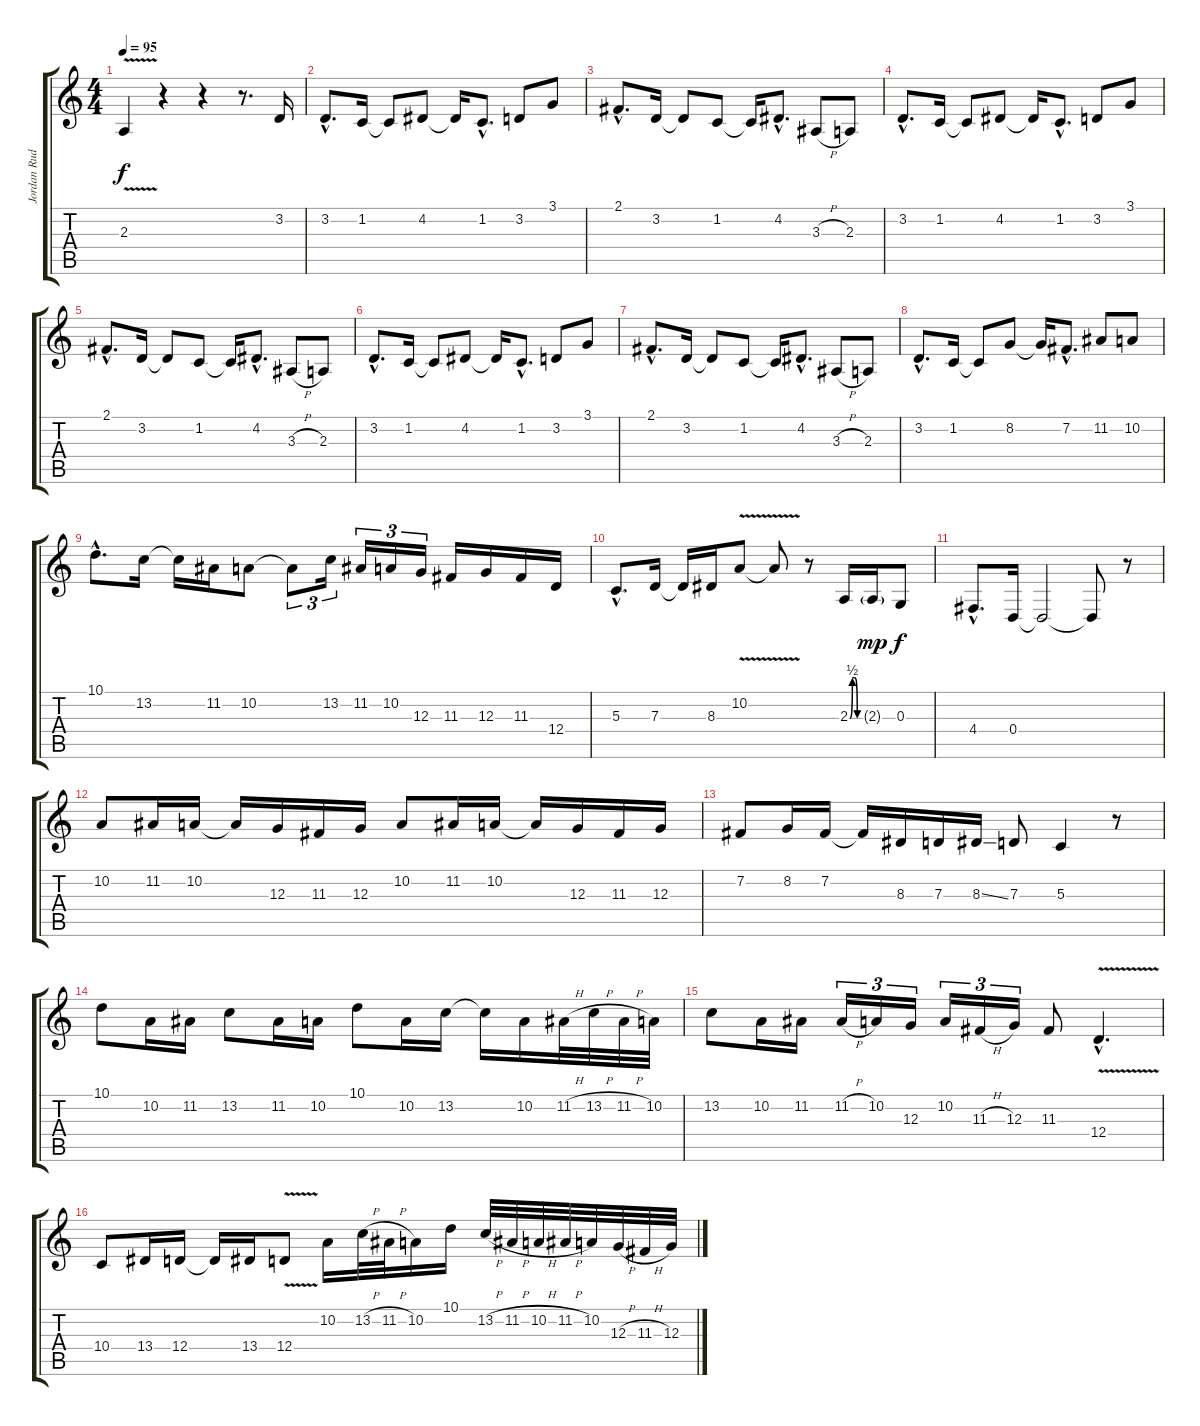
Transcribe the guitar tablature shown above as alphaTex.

\track ("Jordan Rudess" "Jordan Rud") {instrument sitar}
\staff {score tabs}
\tuning (E4 B3 G3 D3 A2 E2) {hide}
\ts (4 4)
\tempo 95
\clef g2
\ks c
2.3{v}.4{dy f} r.4 r.4 r.8{d} 3.2.16 |
3.2{hac}.8{d} 1.2.16 1.2{t}.8 4.2.8 4.2{t}.16 1.2{hac}.8{d} 3.2.8 3.1.8 |
2.1{hac}.8{d} 3.2.16 3.2{t}.8 1.2.8 1.2{t}.16 4.2{hac}.8{d} 3.3{h}.8 2.3.8 |
3.2{hac}.8{d} 1.2.16 1.2{t}.8 4.2.8 4.2{t}.16 1.2{hac}.8{d} 3.2.8 3.1.8 |
2.1{hac}.8{d} 3.2.16 3.2{t}.8 1.2.8 1.2{t}.16 4.2{hac}.8{d} 3.3{h}.8 2.3.8 |
3.2{hac}.8{d} 1.2.16 1.2{t}.8 4.2.8 4.2{t}.16 1.2{hac}.8{d} 3.2.8 3.1.8 |
2.1{hac}.8{d} 3.2.16 3.2{t}.8 1.2.8 1.2{t}.16 4.2{hac}.8{d} 3.3{h}.8 2.3.8 |
3.2{hac}.8{d} 1.2.16 1.2{t}.8 8.2.8 8.2{t}.16 7.2{hac}.8{d} 11.2.8 10.2.8 |
10.1{hac}.8{d} 13.2.16 13.2{t}.16 11.2.16 10.2.8 10.2{t}.8{tu (3 2)} 13.2.16{tu (3 2)} 11.2.16{tu (3 2)} 10.2.16{tu (3 2)} 12.3.16{tu (3 2)} 11.3.16 12.3.16 11.3.16 12.4.16 |
5.3{hac}.8{d} 7.3.16 7.3{t}.16 8.3.16 10.2{v}.8 10.2{v t}.8 r.8 2.3{be (custom 0 0 15 2 30 2 45 0 60 0)}.16 2.3{g}.16{dy mp} 0.3.8{dy f} |
4.4{hac}.8{d} 0.4.16 0.4{t}.2 0.4{t}.8 r.8 |
10.2.8 11.2.16 10.2.16 10.2{t}.16 12.3.16 11.3.16 12.3.16 10.2.8 11.2.16 10.2.16 10.2{t}.16 12.3.16 11.3.16 12.3.16 |
7.2.8 8.2.16 7.2.16 7.2{t}.16 8.3.16 7.3.16 8.3{ss}.16 7.3.8 5.3.4 r.8 |
10.1.8 10.2.16 11.2.16 13.2.8 11.2.16 10.2.16 10.1.8 10.2.16 13.2.16 13.2{t}.16 10.2.16 11.2{h}.32 13.2{h}.32 11.2{h}.32 10.2.32 |
13.2.8 10.2.16 11.2.16 11.2{h}.16{tu (3 2)} 10.2.16{tu (3 2)} 12.3.16{tu (3 2)} 10.2.16{tu (3 2)} 11.3{h}.16{tu (3 2)} 12.3.16{tu (3 2)} 11.3.8 12.4{v hac}.4{d} |
10.4.8 13.4.16 12.4.16 12.4{t}.16 13.4.16 12.4{v}.8 10.2.16 13.2{h}.32 11.2{h}.32 10.2.16 10.1.16 13.2{h}.32 11.2{h}.32 10.2{h}.32 11.2{h}.32 10.2.32 12.3{h}.32 11.3{h}.32 12.3.32
